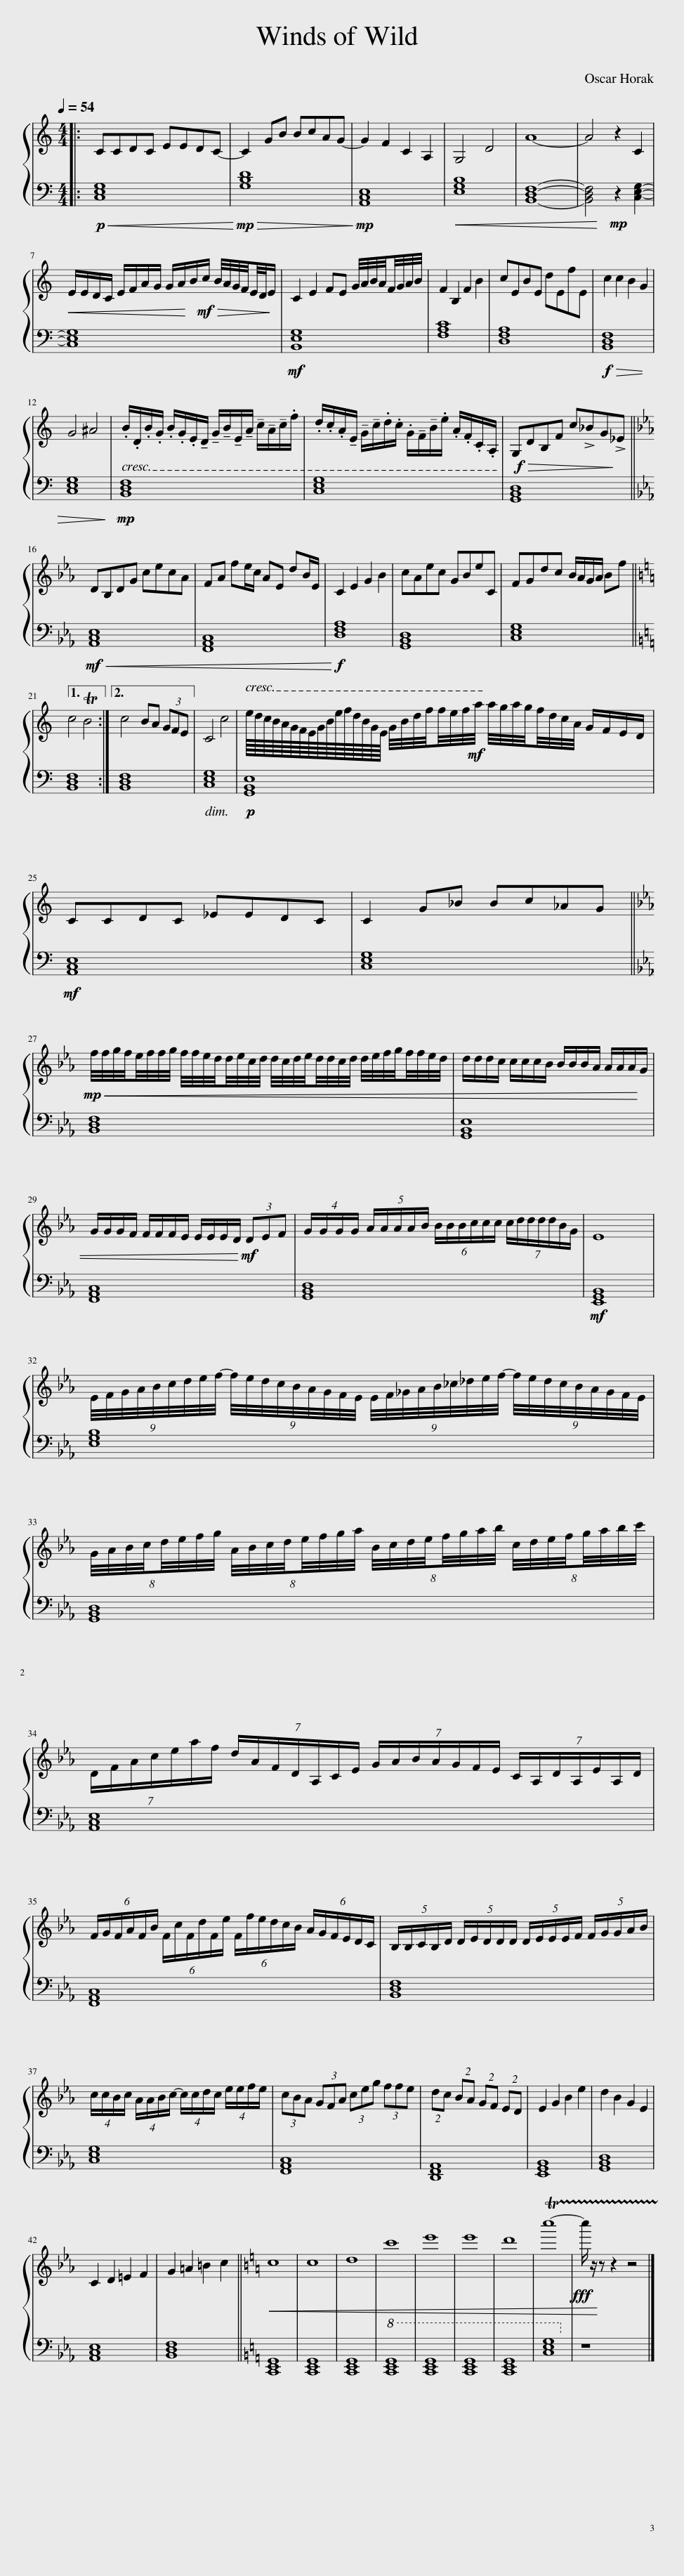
X:1
%%score { 1 | 2 }
L:1/8
Q:1/4=54
M:4/4
I:linebreak $
K:C
V:1 treble
V:2 bass
V:1
|: CCDC EEDC- | C2 GB BcAG- | G2 F2 C2 A,2 | G,4 D4 | A8- | %5
 A4 z2 C2 |$!<(! E/E/D/C/ E/F/A/G/ G/A/B/!mf!c/!<)!!>(! B/4A/4G/4F/4E/4D/4E/!>)! | C2 E2 FE G/4A/4B/4A/4F/4G/4A/4B/4 | F2 B,2 F2 B2 | cEBE dEfE | %10
 c2 c2 B2 G2 |$ G4 ^A4 | .B/.D/.B/.G/ .B/.G/.E/!tenuto!D/ !tenuto!G/!tenuto!B/!tenuto!E/!tenuto!A/ !tenuto!c/!tenuto!A/!tenuto!c/.f/ | .d/.c/.A/!tenuto!E/ !tenuto!G/!tenuto!c/.d/.c/ .G/!tenuto!F/!tenuto!B/.e/ .A/.F/.C/.A,/ |!f!!>(! G,DB,F c!>!_BG!>!_E!>)! ||$ %15
[K:Eb] DB,DG cecA | FA fe/c/ AE dB/E/ | C2 E2 G2 B2 | cAec GBeC | FGdc B/A/G/A/ Bf ||1$ %20
[K:C] c4 !trill(!TB4!trill)! :|2[K:C] c4 BA (3GFE || C4 c4 | e/8d/8c/8B/8A/8G/8F/8E/8G/8B/8e/8f/8d/8B/8G/8E/8 G/4B/4d/4f/4f/4e/4f/4!mf!a/4 a/4g/4a/4g/4f/4d/4c/4A/4 G/F/E/D/ |$ CCDC _EEDC | %25
 C2 G_B Bc_AG ||$[K:Eb]!mp!!<(! f/4f/4g/4f/4e/4f/4f/4g/4 f/4f/4e/4d/4d/4e/4c/4d/4 d/4c/4d/4e/4d/4d/4c/4d/4 d/4e/4f/4g/4f/4f/4e/4d/4 | d/d/d/c/ c/c/c/B/ B/B/B/A/ A/A/A/G/ |$ G/G/G/F/ F/F/F/E/ E/E/E/D/!<)!!mf! (3DEF | G/G/G/G/ (5:4:5A/A/A/A/B/ (6:4:6B/B/B/c/c/c/ (7:4:7c/d/d/d/d/B/G/ | %30
 E8 |$ (9:8:9E/4F/4G/4A/4B/4c/4d/4e/4f/4- (9:8:9f/4e/4d/4c/4B/4A/4G/4F/4E/4 (9:8:9E/4F/4_G/4A/4B/4_c/4_d/4e/4f/4- (9:8:9f/4e/4d/4c/4B/4A/4G/4F/4E/4 |$ G/4A/4B/4c/4d/4e/4f/4g/4 A/4B/4c/4d/4e/4f/4g/4a/4 B/4c/4d/4e/4f/4g/4a/4b/4 c/4d/4e/4f/4g/4a/4b/4c'/4 |$ (7:4:7D/F/A/c/e/a/f/ (7:4:7d/A/F/D/A,/C/E/ (7:4:7G/A/B/A/G/F/E/ (7:4:7C/A,/D/A,/E/A,/D/ |$ (6:4:6F/G/F/A/F/B/ (6:4:6F/c/F/d/F/e/ (6:4:6F/f/e/d/c/B/ (6:4:6A/G/F/E/D/C/ | %35
 (5:4:5B,/B,/C/B,/D/ (5:4:5D/E/D/D/D/ (5:4:5D/E/E/E/F/ (5:4:5F/G/G/A/B/ |$ c/c/B/c/ A/A/B/c/- c/c/d/c/ e/e/f/e/ | (3cBA (3GFA (3ceg (3ffe | dc BA GF ED | E2 G2 B2 e2 | %40
 d2 B2 G2 E2 |$ C2 D2 =E2 F2 | G2 =A2 =B2 c2 ||[K:C]!<(! c8 | c8 | %45
 d8 | c'8 | e'8 | e'8 | d'8 | %50
 !trill(!Tc''8- |!fff! c''/ z/ z z2 z4!trill)!!<)! |] %52
V:2
|:!p!!<(! [C,E,G,]8!<)! |!mp!!>(! [G,B,D]8!>)! |!mp! [A,,C,E,]8 |!<(! [E,G,B,]8 | [B,,D,F,]8- | %5
 [B,,D,F,]4!<)!!mp! z2 [C,E,G,]2- |$ [C,E,G,]8 |!mf! [B,,E,G,]8 | [F,A,C]8 | [D,F,A,]8 | %10
!f!!>(! [B,,D,F,]8 |$ [C,E,G,]8!>)! |!mp! [B,,D,F,]8 | [C,E,G,]8 | [G,,B,,D,]8 ||$ %15
[K:Eb]!mf!!<(! [A,,C,E,]8 | [F,,A,,C,]8!<)! |!f! [D,F,A,]8 | [G,,B,,D,]8 | [C,E,G,]8 ||1$ %20
[K:C] [B,,D,F,]8 :|2[K:C] [B,,D,F,]8 || [C,E,G,]8 |!p! [G,,B,,E,]8 |$!mf! [A,,C,E,]8 | %25
 [C,E,G,]8 ||$[K:Eb] [B,,D,F,]8 | [G,,B,,E,]8 |$ [F,,A,,C,]8 | [G,,B,,D,]8 | %30
!mf! [E,,G,,B,,]8 |$ [E,G,B,]8 |$ [G,,B,,D,]8 |$ [A,,C,E,]8 |$ [F,,A,,C,]8 | %35
 [B,,D,F,]8 |$ [C,E,G,]8 | [F,,A,,C,]8 | [D,,F,,A,,]8 | [E,,G,,B,,]8 | %40
 [G,,B,,D,]8 |$ [A,,C,E,]8 | [B,,D,F,]8 ||[K:C] [C,,E,,G,,]8 | [C,,E,,G,,]8 | %45
 [C,,E,,G,,]8 |!8va(! [C,E,G,]8 | [C,E,G,]8 | [C,E,G,]8 | [C,E,G,]8 | %50
 [CEG]8!8va)! | z8 |] %52
